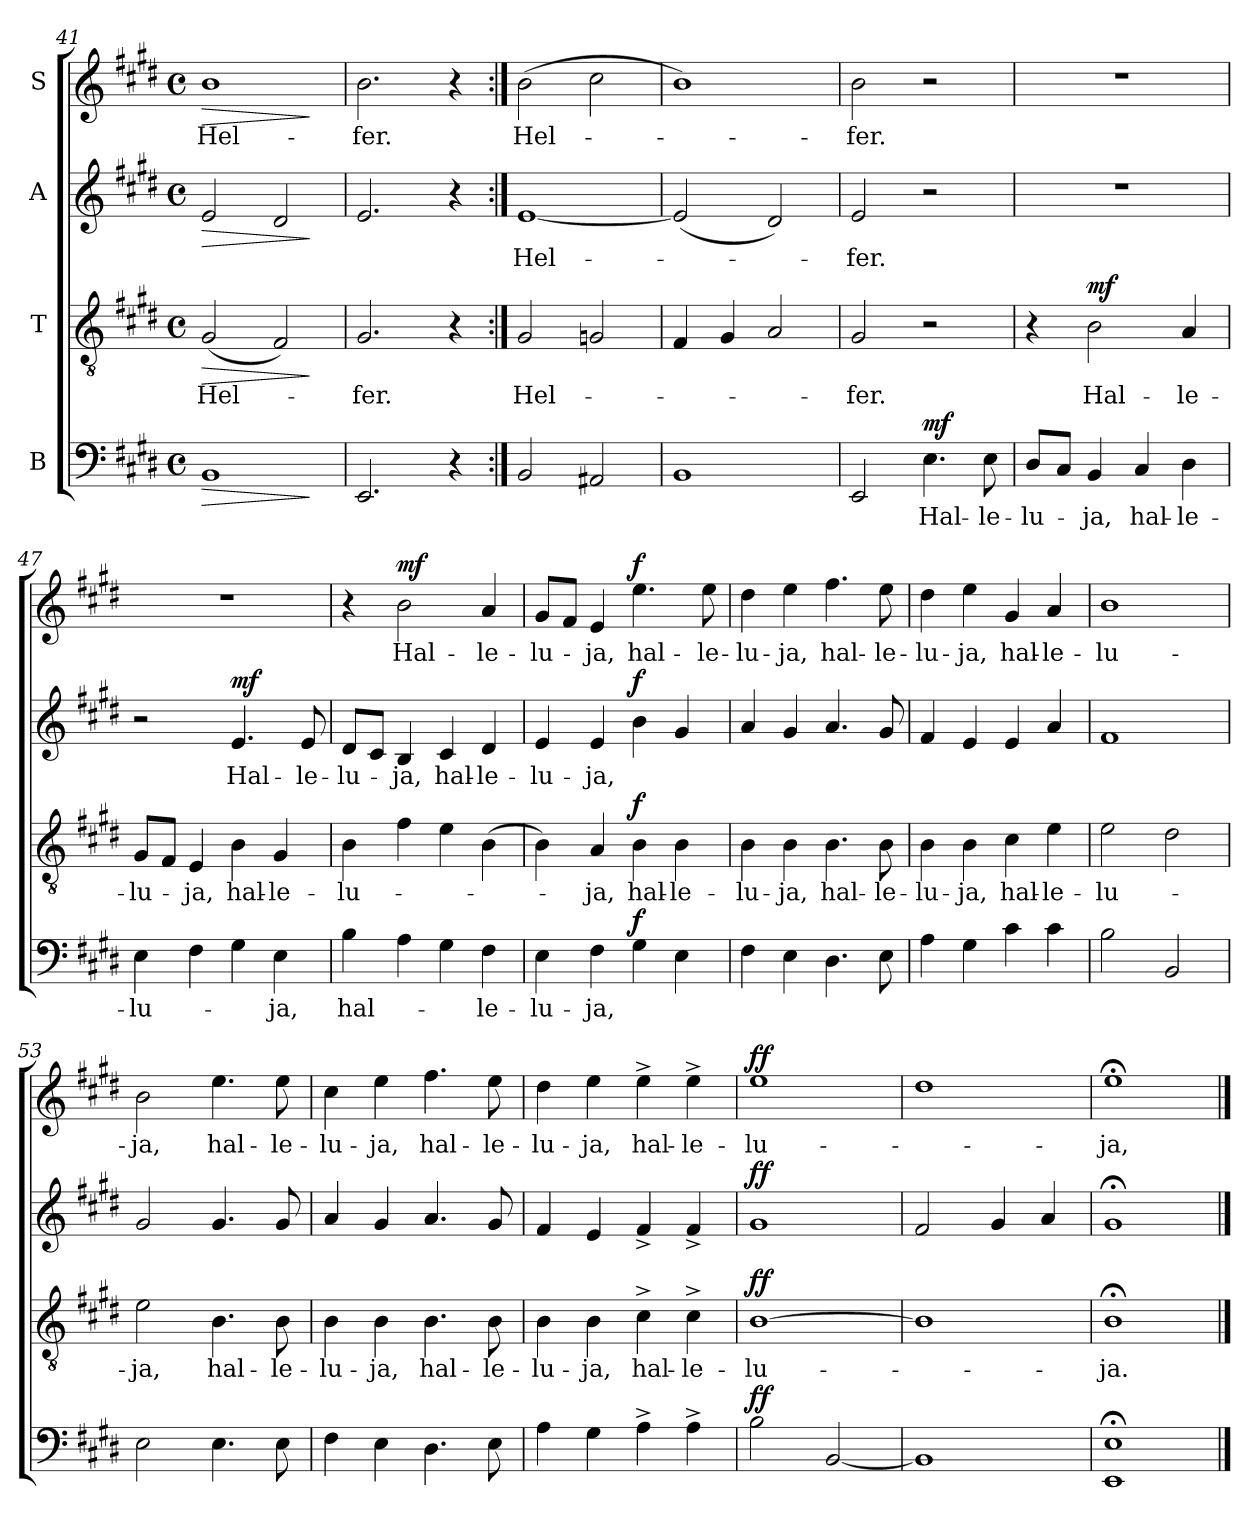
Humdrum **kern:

**kern	**text	**dynam	**kern	**text	**dynam	**kern	**text	**dynam	**kern	**text	**dynam
*part4	*part4	*part4	*part3	*part3	*part3	*part2	*part2	*part2	*part1	*part1	*part1
*staff4	*staff4	*staff4	*staff3	*staff3	*staff3	*staff2	*staff2	*staff2	*staff1	*staff1	*staff1
*I"B	*	*	*I"T	*	*	*I"A	*	*	*I"S	*	*
*clefF4	*	*	*clefGv2	*	*	*clefG2	*	*	*clefG2	*	*
*k[f#c#g#d#]	*	*	*k[f#c#g#d#]	*	*	*k[f#c#g#d#]	*	*	*k[f#c#g#d#]	*	*
*M4/4	*	*	*M4/4	*	*	*M4/4	*	*	*M4/4	*	*
*met(c)	*	*	*met(c)	*	*	*met(c)	*	*	*met(c)	*	*
=41	=41	=41	=41	=41	=41	=41	=41	=41	=41	=41	=41
!	!	!LO:HP:b	!	!	!LO:HP:b	!	!	!LO:HP:b	!	!	!LO:HP:b
1BB	.	>	(>2G#/	Hel-	>	2e/	.	>	1b	Hel-	>
.	.	.	2F#/)	.	.	2d#/	.	.	.	.	.
.	.	]	.	.	]	.	.	]	.	.	]
=42	=42	=42	=42	=42	=42	=42	=42	=42	=42	=42	=42
2.EE/	.	.	2.G#/	-fer.	.	2.e/	.	.	2.b\	-fer.	.
4r	.	.	4r	.	.	4r	.	.	4r	.	.
=43:|!	=43:|!	=43:|!	=43:|!	=43:|!	=43:|!	=43:|!	=43:|!	=43:|!	=43:|!	=43:|!	=43:|!
2BB/	.	.	2G#/	Hel-	.	[1e	Hel-	.	(2b\	Hel-	.
2AA#X/	.	.	2Gn/	.	.	.	.	.	2cc#\	.	.
=44	=44	=44	=44	=44	=44	=44	=44	=44	=44	=44	=44
1BB	.	.	4F#/	.	.	(>2e/]	.	.	1b)	.	.
.	.	.	4G#/	.	.	.	.	.	.	.	.
.	.	.	2A/	.	.	2d#/)	.	.	.	.	.
=45	=45	=45	=45	=45	=45	=45	=45	=45	=45	=45	=45
2EE/	.	.	2G#/	-fer.	.	2e/	-fer.	.	2b\	-fer.	.
!	!	!LO:DY:a	!	!	!	!	!	!	!	!	!
4.E\	Hal-	mf	2r	.	.	2r	.	.	2r	.	.
8E\	-le-	.	.	.	.	.	.	.	.	.	.
!!LO:LB:g=z
=46	=46	=46	=46	=46	=46	=46	=46	=46	=46	=46	=46
8D#/L	-lu-	.	4r	.	.	1r	.	.	1r	.	.
8C#/J	.	.	.	.	.	.	.	.	.	.	.
!	!	!	!	!	!LO:DY:a	!	!	!	!	!	!
4BB/	-ja,	.	2B\	Hal-	mf	.	.	.	.	.	.
4C#/	hal-	.	.	.	.	.	.	.	.	.	.
4D#\	-le-	.	4A/	-le-	.	.	.	.	.	.	.
=47	=47	=47	=47	=47	=47	=47	=47	=47	=47	=47	=47
4E\	-lu-	.	8G#/L	-lu-	.	2r	.	.	1r	.	.
.	.	.	8F#/J	.	.	.	.	.	.	.	.
4F#\	.	.	4E/	-ja,	.	.	.	.	.	.	.
!	!	!	!	!	!	!	!	!LO:DY:a	!	!	!
4G#\	.	.	4B\	hal-	.	4.e/	Hal-	mf	.	.	.
4E\	-ja,	.	4G#/	-le-	.	.	.	.	.	.	.
.	.	.	.	.	.	8e/	-le-	.	.	.	.
=48	=48	=48	=48	=48	=48	=48	=48	=48	=48	=48	=48
4B\	hal-	.	4B\	-lu-	.	8d#/L	-lu-	.	4r	.	.
.	.	.	.	.	.	8c#/J	.	.	.	.	.
!	!	!	!	!	!	!	!	!	!	!	!LO:DY:a
4A\	.	.	4f#\	.	.	4B/	-ja,	.	2b\	Hal-	mf
4G#\	.	.	4e\	.	.	4c#/	hal-	.	.	.	.
4F#\	-le-	.	(4B\	.	.	4d#/	-le-	.	4a/	-le-	.
=49	=49	=49	=49	=49	=49	=49	=49	=49	=49	=49	=49
4E\	-lu-	.	4B\)	.	.	4e/	-lu-	.	8g#/L	-lu-	.
.	.	.	.	.	.	.	.	.	8f#/J	.	.
4F#\	-ja,	.	4A/	-ja,	.	4e/	-ja,	.	4e/	-ja,	.
!	!	!LO:DY:a	!	!	!LO:DY:a	!	!	!LO:DY:a	!	!	!LO:DY:a
4G#\	.	f	4B\	hal-	f	4b\	.	f	4.ee\	hal-	f
4E\	.	.	4B\	-le-	.	4g#/	.	.	.	.	.
.	.	.	.	.	.	.	.	.	8ee\	-le-	.
=50	=50	=50	=50	=50	=50	=50	=50	=50	=50	=50	=50
4F#\	.	.	4B\	-lu-	.	4a/	.	.	4dd#\	-lu-	.
4E\	.	.	4B\	-ja,	.	4g#/	.	.	4ee\	-ja,	.
4.D#\	.	.	4.B\	hal-	.	4.a/	.	.	4.ff#\	hal-	.
8E\	.	.	8B\	-le-	.	8g#/	.	.	8ee\	-le-	.
=51	=51	=51	=51	=51	=51	=51	=51	=51	=51	=51	=51
4A\	.	.	4B\	-lu-	.	4f#/	.	.	4dd#\	-lu-	.
4G#\	.	.	4B\	-ja,	.	4e/	.	.	4ee\	-ja,	.
4c#\	.	.	4c#\	hal-	.	4e/	.	.	4g#/	hal-	.
4c#\	.	.	4e\	-le-	.	4a/	.	.	4a/	-le-	.
!!LO:LB:g=z
=52	=52	=52	=52	=52	=52	=52	=52	=52	=52	=52	=52
2B\	.	.	2e\	-lu-	.	1f#	.	.	1b	-lu-	.
2BB/	.	.	2d#\	.	.	.	.	.	.	.	.
=53	=53	=53	=53	=53	=53	=53	=53	=53	=53	=53	=53
2E\	.	.	2e\	-ja,	.	2g#/	.	.	2b\	-ja,	.
4.E\	.	.	4.B\	hal-	.	4.g#/	.	.	4.ee\	hal-	.
8E\	.	.	8B\	-le-	.	8g#/	.	.	8ee\	-le-	.
=54	=54	=54	=54	=54	=54	=54	=54	=54	=54	=54	=54
4F#\	.	.	4B\	-lu-	.	4a/	.	.	4cc#\	-lu-	.
4E\	.	.	4B\	-ja,	.	4g#/	.	.	4ee\	-ja,	.
4.D#\	.	.	4.B\	hal-	.	4.a/	.	.	4.ff#\	hal-	.
8E\	.	.	8B\	-le-	.	8g#/	.	.	8ee\	-le-	.
=55	=55	=55	=55	=55	=55	=55	=55	=55	=55	=55	=55
4A\	.	.	4B\	-lu-	.	4f#/	.	.	4dd#\	-lu-	.
4G#\	.	.	4B\	-ja,	.	4e/	.	.	4ee\	-ja,	.
4A^\	.	.	4c#^\	hal-	.	4f#^/	.	.	4ee^\	hal-	.
4A^\	.	.	4c#^\	-le-	.	4f#^/	.	.	4ee^\	-le-	.
=56	=56	=56	=56	=56	=56	=56	=56	=56	=56	=56	=56
!	!	!LO:DY:a	!	!	!LO:DY:a	!	!	!LO:DY:a	!	!	!LO:DY:a
2B\	.	ff	[1B	-lu-	ff	1g#	.	ff	1ee	-lu-	ff
[2BB/	.	.	.	.	.	.	.	.	.	.	.
=57	=57	=57	=57	=57	=57	=57	=57	=57	=57	=57	=57
1BB]	.	.	1B]	.	.	2f#/	.	.	1dd#	.	.
.	.	.	.	.	.	4g#/	.	.	.	.	.
.	.	.	.	.	.	4a/	.	.	.	.	.
=58	=58	=58	=58	=58	=58	=58	=58	=58	=58	=58	=58
1EE;< 1E;<	.	.	1B;<	-ja.	.	1g#;<	.	.	1ee;<	-ja,	.
==	==	==	==	==	==	==	==	==	==	==	==
*-	*-	*-	*-	*-	*-	*-	*-	*-	*-	*-	*-
